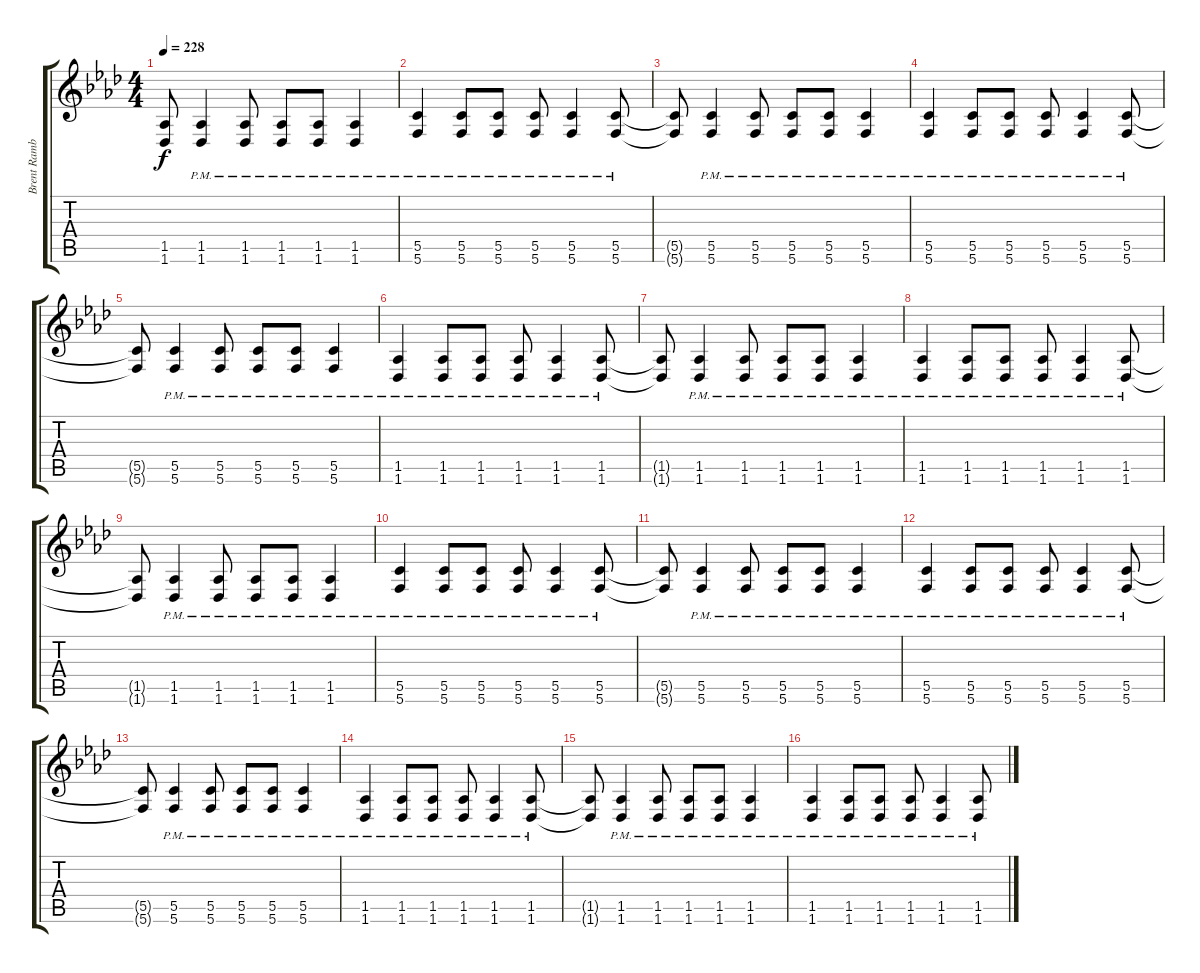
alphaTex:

\track ("Brent Rambler [Guitar]" "Brent Ramb") {instrument distortionguitar}
\staff {score tabs}
\tuning (D4 A3 F3 C3 G2 C2) {hide}
\ts (4 4)
\tempo 228
\clef g2
\ks fminor
(1.5{t} 1.6{t}).8{dy f} (1.5{pm} 1.6{pm}).4 (1.5{pm} 1.6{pm}).8 (1.5{pm} 1.6{pm}).8 (1.5{pm} 1.6{pm}).8 (1.5{pm} 1.6{pm}).4 |
(5.5{pm} 5.6{pm}).4 (5.5{pm} 5.6{pm}).8 (5.5{pm} 5.6{pm}).8 (5.5{pm} 5.6{pm}).8 (5.5{pm} 5.6{pm}).4 (5.5{pm} 5.6{pm}).8 |
(5.5{t} 5.6{t}).8 (5.5{pm} 5.6{pm}).4 (5.5{pm} 5.6{pm}).8 (5.5{pm} 5.6{pm}).8 (5.5{pm} 5.6{pm}).8 (5.5{pm} 5.6{pm}).4 |
(5.5{pm} 5.6{pm}).4 (5.5{pm} 5.6{pm}).8 (5.5{pm} 5.6{pm}).8 (5.5{pm} 5.6{pm}).8 (5.5{pm} 5.6{pm}).4 (5.5{pm} 5.6{pm}).8 |
(5.5{t} 5.6{t}).8 (5.5{pm} 5.6{pm}).4 (5.5{pm} 5.6{pm}).8 (5.5{pm} 5.6{pm}).8 (5.5{pm} 5.6{pm}).8 (5.5{pm} 5.6{pm}).4 |
(1.5{pm} 1.6{pm}).4 (1.5{pm} 1.6{pm}).8 (1.5{pm} 1.6{pm}).8 (1.5{pm} 1.6{pm}).8 (1.5{pm} 1.6{pm}).4 (1.5{pm} 1.6{pm}).8 |
(1.5{t} 1.6{t}).8 (1.5{pm} 1.6{pm}).4 (1.5{pm} 1.6{pm}).8 (1.5{pm} 1.6{pm}).8 (1.5{pm} 1.6{pm}).8 (1.5{pm} 1.6{pm}).4 |
(1.5{pm} 1.6{pm}).4 (1.5{pm} 1.6{pm}).8 (1.5{pm} 1.6{pm}).8 (1.5{pm} 1.6{pm}).8 (1.5{pm} 1.6{pm}).4 (1.5{pm} 1.6{pm}).8 |
(1.5{t} 1.6{t}).8 (1.5{pm} 1.6{pm}).4 (1.5{pm} 1.6{pm}).8 (1.5{pm} 1.6{pm}).8 (1.5{pm} 1.6{pm}).8 (1.5{pm} 1.6{pm}).4 |
(5.5{pm} 5.6{pm}).4 (5.5{pm} 5.6{pm}).8 (5.5{pm} 5.6{pm}).8 (5.5{pm} 5.6{pm}).8 (5.5{pm} 5.6{pm}).4 (5.5{pm} 5.6{pm}).8 |
(5.5{t} 5.6{t}).8 (5.5{pm} 5.6{pm}).4 (5.5{pm} 5.6{pm}).8 (5.5{pm} 5.6{pm}).8 (5.5{pm} 5.6{pm}).8 (5.5{pm} 5.6{pm}).4 |
(5.5{pm} 5.6{pm}).4 (5.5{pm} 5.6{pm}).8 (5.5{pm} 5.6{pm}).8 (5.5{pm} 5.6{pm}).8 (5.5{pm} 5.6{pm}).4 (5.5{pm} 5.6{pm}).8 |
(5.5{t} 5.6{t}).8 (5.5{pm} 5.6{pm}).4 (5.5{pm} 5.6{pm}).8 (5.5{pm} 5.6{pm}).8 (5.5{pm} 5.6{pm}).8 (5.5{pm} 5.6{pm}).4 |
(1.5{pm} 1.6{pm}).4 (1.5{pm} 1.6{pm}).8 (1.5{pm} 1.6{pm}).8 (1.5{pm} 1.6{pm}).8 (1.5{pm} 1.6{pm}).4 (1.5{pm} 1.6{pm}).8 |
(1.5{t} 1.6{t}).8 (1.5{pm} 1.6{pm}).4 (1.5{pm} 1.6{pm}).8 (1.5{pm} 1.6{pm}).8 (1.5{pm} 1.6{pm}).8 (1.5{pm} 1.6{pm}).4 |
(1.5{pm} 1.6{pm}).4 (1.5{pm} 1.6{pm}).8 (1.5{pm} 1.6{pm}).8 (1.5{pm} 1.6{pm}).8 (1.5{pm} 1.6{pm}).4 (1.5{pm} 1.6{pm}).8
